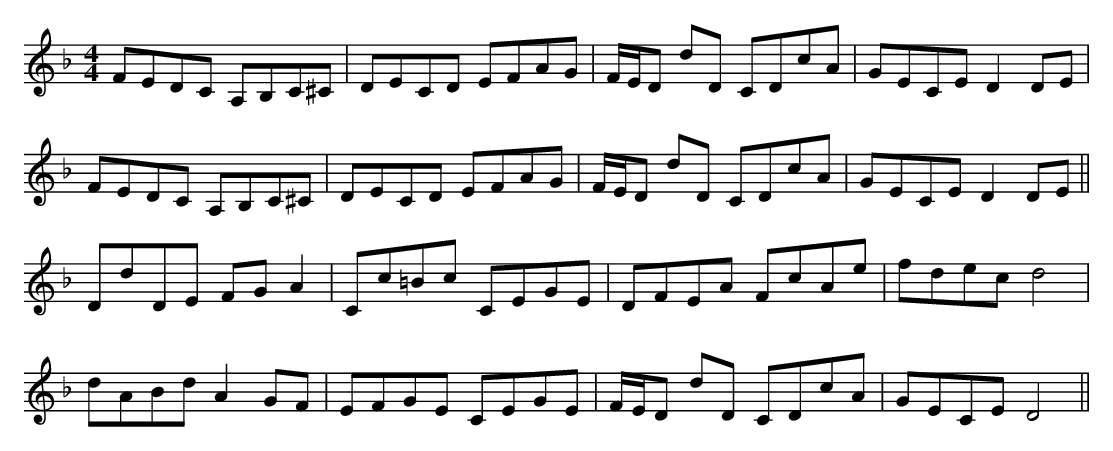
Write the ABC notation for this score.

X:1
M:4/4
K:Dmin
FEDC A,B,C^C|DECD EFAG|F/E/D dD CDcA|GECE D2 DE|
FEDC A,B,C^C|DECD EFAG|F/E/D dD CDcA|GECE D2 DE||
DdDE FG A2|Cc=Bc CEGE|DFEA FcAe|fdec d4|
dABd A2 GF|EFGE CEGE| F/E/D dD CDcA| GECE D4||
